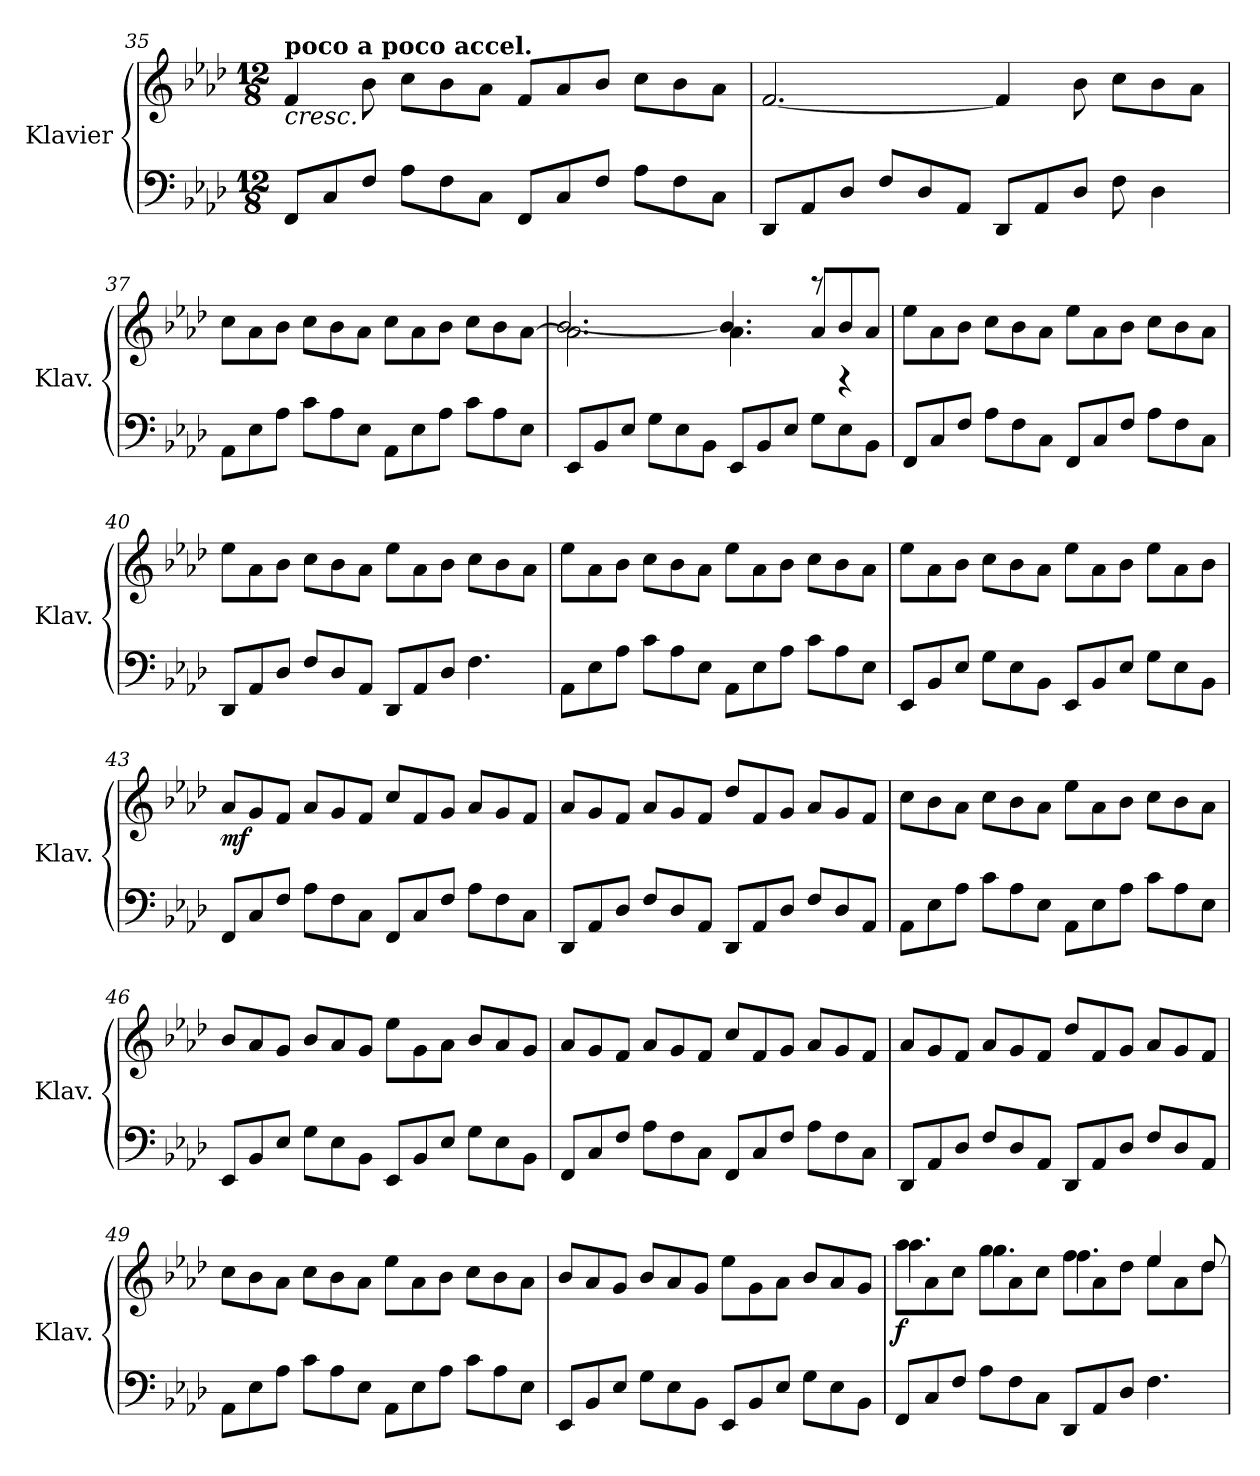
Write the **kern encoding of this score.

**kern	**kern	**dynam
*part1	*part1	*part1
*staff2	*staff1	*staff1/2
*I"Klavier	*	*
*I'Klav.	*	*
!!LO:LB:g=z
*clefF4	*clefG2	*
*k[b-e-a-d-]	*k[b-e-a-d-]	*
*M12/8	*M12/8	*
=35	=35	=35
!	!LO:TX:b:i:t=cresc.	!
!	!LO:TX:a:B:t=poco a poco accel.	!
8FF/L	4f/	.
8C/	.	.
8F/J	8b-\	.
8A-\L	8cc\L	.
8F\	8b-\	.
8C\J	8a-\J	.
8FF/L	8f/L	.
8C/	8a-/	.
8F/J	8b-/J	.
8A-\L	8cc\L	.
8F\	8b-\	.
8C\J	8a-\J	.
=36	=36	=36
8DD-/L	[2.f/	.
8AA-/	.	.
8D-/J	.	.
8F/L	.	.
8D-/	.	.
8AA-/J	.	.
8DD-/L	4f/]	.
8AA-/	.	.
8D-/J	8b-\	.
8F\	8cc\L	.
4D-\	8b-\	.
.	8a-\J	.
=37	=37	=37
8AA-\L	8cc\L	.
8E-\	8a-\	.
8A-\J	8b-\J	.
8c\L	8cc\L	.
8A-\	8b-\	.
8E-\J	8a-\J	.
8AA-\L	8cc\L	.
8E-\	8a-\	.
8A-\J	8b-\J	.
8c\L	8cc\L	.
8A-\	8b-\	.
8E-\J	[8a-\J	.
!!LO:LB:g=z
=38	=38	=38
*	*^	*
8EE-/L	2.a-\]	[2.b-/	.
8BB-/	.	.	.
8E-/J	.	.	.
8G\L	.	.	.
8E-\	.	.	.
8BB-\J	.	.	.
8EE-/L	4.a-\	4.b-/]	.
8BB-/	.	.	.
8E-/J	.	.	.
8G\L	8rccc	8a-/L	.
8E-\	4rF	8b-/	.
8BB-\J	.	8a-/J	.
*	*v	*v	*
=39	=39	=39
8FF/L	8ee-\L	.
8C/	8a-\	.
8F/J	8b-\J	.
8A-\L	8cc\L	.
8F\	8b-\	.
8C\J	8a-\J	.
8FF/L	8ee-\L	.
8C/	8a-\	.
8F/J	8b-\J	.
8A-\L	8cc\L	.
8F\	8b-\	.
8C\J	8a-\J	.
=40	=40	=40
8DD-/L	8ee-\L	.
8AA-/	8a-\	.
8D-/J	8b-\J	.
8F/L	8cc\L	.
8D-/	8b-\	.
8AA-/J	8a-\J	.
8DD-/L	8ee-\L	.
8AA-/	8a-\	.
8D-/J	8b-\J	.
4.F\	8cc\L	.
.	8b-\	.
.	8a-\J	.
!!LO:LB:g=z
=41	=41	=41
8AA-\L	8ee-\L	.
8E-\	8a-\	.
8A-\J	8b-\J	.
8c\L	8cc\L	.
8A-\	8b-\	.
8E-\J	8a-\J	.
8AA-\L	8ee-\L	.
8E-\	8a-\	.
8A-\J	8b-\J	.
8c\L	8cc\L	.
8A-\	8b-\	.
8E-\J	8a-\J	.
=42	=42	=42
8EE-/L	8ee-\L	.
8BB-/	8a-\	.
8E-/J	8b-\J	.
8G\L	8cc\L	.
8E-\	8b-\	.
8BB-\J	8a-\J	.
8EE-/L	8ee-\L	.
8BB-/	8a-\	.
8E-/J	8b-\J	.
8G\L	8ee-\L	.
8E-\	8a-\	.
8BB-\J	8b-\J	.
!!LO:LB:g=z
=43	=43	=43
*	*MM141	*
!	!	!LO:DY:b
8FF/L	8a-/L	mf
8C/	8g/	.
8F/J	8f/J	.
8A-\L	8a-/L	.
8F\	8g/	.
8C\J	8f/J	.
8FF/L	8cc/L	.
8C/	8f/	.
8F/J	8g/J	.
8A-\L	8a-/L	.
8F\	8g/	.
8C\J	8f/J	.
=44	=44	=44
8DD-/L	8a-/L	.
8AA-/	8g/	.
8D-/J	8f/J	.
8F/L	8a-/L	.
8D-/	8g/	.
8AA-/J	8f/J	.
8DD-/L	8dd-/L	.
8AA-/	8f/	.
8D-/J	8g/J	.
8F/L	8a-/L	.
8D-/	8g/	.
8AA-/J	8f/J	.
=45	=45	=45
8AA-\L	8cc\L	.
8E-\	8b-\	.
8A-\J	8a-\J	.
8c\L	8cc\L	.
8A-\	8b-\	.
8E-\J	8a-\J	.
8AA-\L	8ee-\L	.
8E-\	8a-\	.
8A-\J	8b-\J	.
8c\L	8cc\L	.
8A-\	8b-\	.
8E-\J	8a-\J	.
!!LO:PB:g=z
=46	=46	=46
8EE-/L	8b-/L	.
8BB-/	8a-/	.
8E-/J	8g/J	.
8G\L	8b-/L	.
8E-\	8a-/	.
8BB-\J	8g/J	.
8EE-/L	8ee-\L	.
8BB-/	8g\	.
8E-/J	8a-\J	.
8G\L	8b-/L	.
8E-\	8a-/	.
8BB-\J	8g/J	.
=47	=47	=47
8FF/L	8a-/L	.
8C/	8g/	.
8F/J	8f/J	.
8A-\L	8a-/L	.
8F\	8g/	.
8C\J	8f/J	.
8FF/L	8cc/L	.
8C/	8f/	.
8F/J	8g/J	.
8A-\L	8a-/L	.
8F\	8g/	.
8C\J	8f/J	.
=48	=48	=48
8DD-/L	8a-/L	.
8AA-/	8g/	.
8D-/J	8f/J	.
8F/L	8a-/L	.
8D-/	8g/	.
8AA-/J	8f/J	.
8DD-/L	8dd-/L	.
8AA-/	8f/	.
8D-/J	8g/J	.
8F/L	8a-/L	.
8D-/	8g/	.
8AA-/J	8f/J	.
!!LO:LB:g=z
=49	=49	=49
8AA-\L	8cc\L	.
8E-\	8b-\	.
8A-\J	8a-\J	.
8c\L	8cc\L	.
8A-\	8b-\	.
8E-\J	8a-\J	.
8AA-\L	8ee-\L	.
8E-\	8a-\	.
8A-\J	8b-\J	.
8c\L	8cc\L	.
8A-\	8b-\	.
8E-\J	8a-\J	.
=50	=50	=50
8EE-/L	8b-/L	.
8BB-/	8a-/	.
8E-/J	8g/J	.
8G\L	8b-/L	.
8E-\	8a-/	.
8BB-\J	8g/J	.
8EE-/L	8ee-\L	.
8BB-/	8g\	.
8E-/J	8a-\J	.
8G\L	8b-/L	.
8E-\	8a-/	.
8BB-\J	8g/J	.
!!LO:LB:g=z
=51	=51	=51
*	*MM144	*
*	*^	*
!	!	!	!LO:DY:b
8FF/L	8aa-\L	4.aa-\	f
8C/	8a-\	.	.
8F/J	8cc\J	.	.
8A-\L	8gg\L	4.gg\	.
8F\	8a-\	.	.
8C\J	8cc\J	.	.
8DD-/L	8ff\L	4.ff\	.
8AA-/	8a-\	.	.
8D-/J	8dd-\J	.	.
4.F\	8ee-\L	4ee-/	.
.	8a-\	.	.
.	8dd-\J	8dd-/	.
*	*v	*v	*
=	=	=
*-	*-	*-
